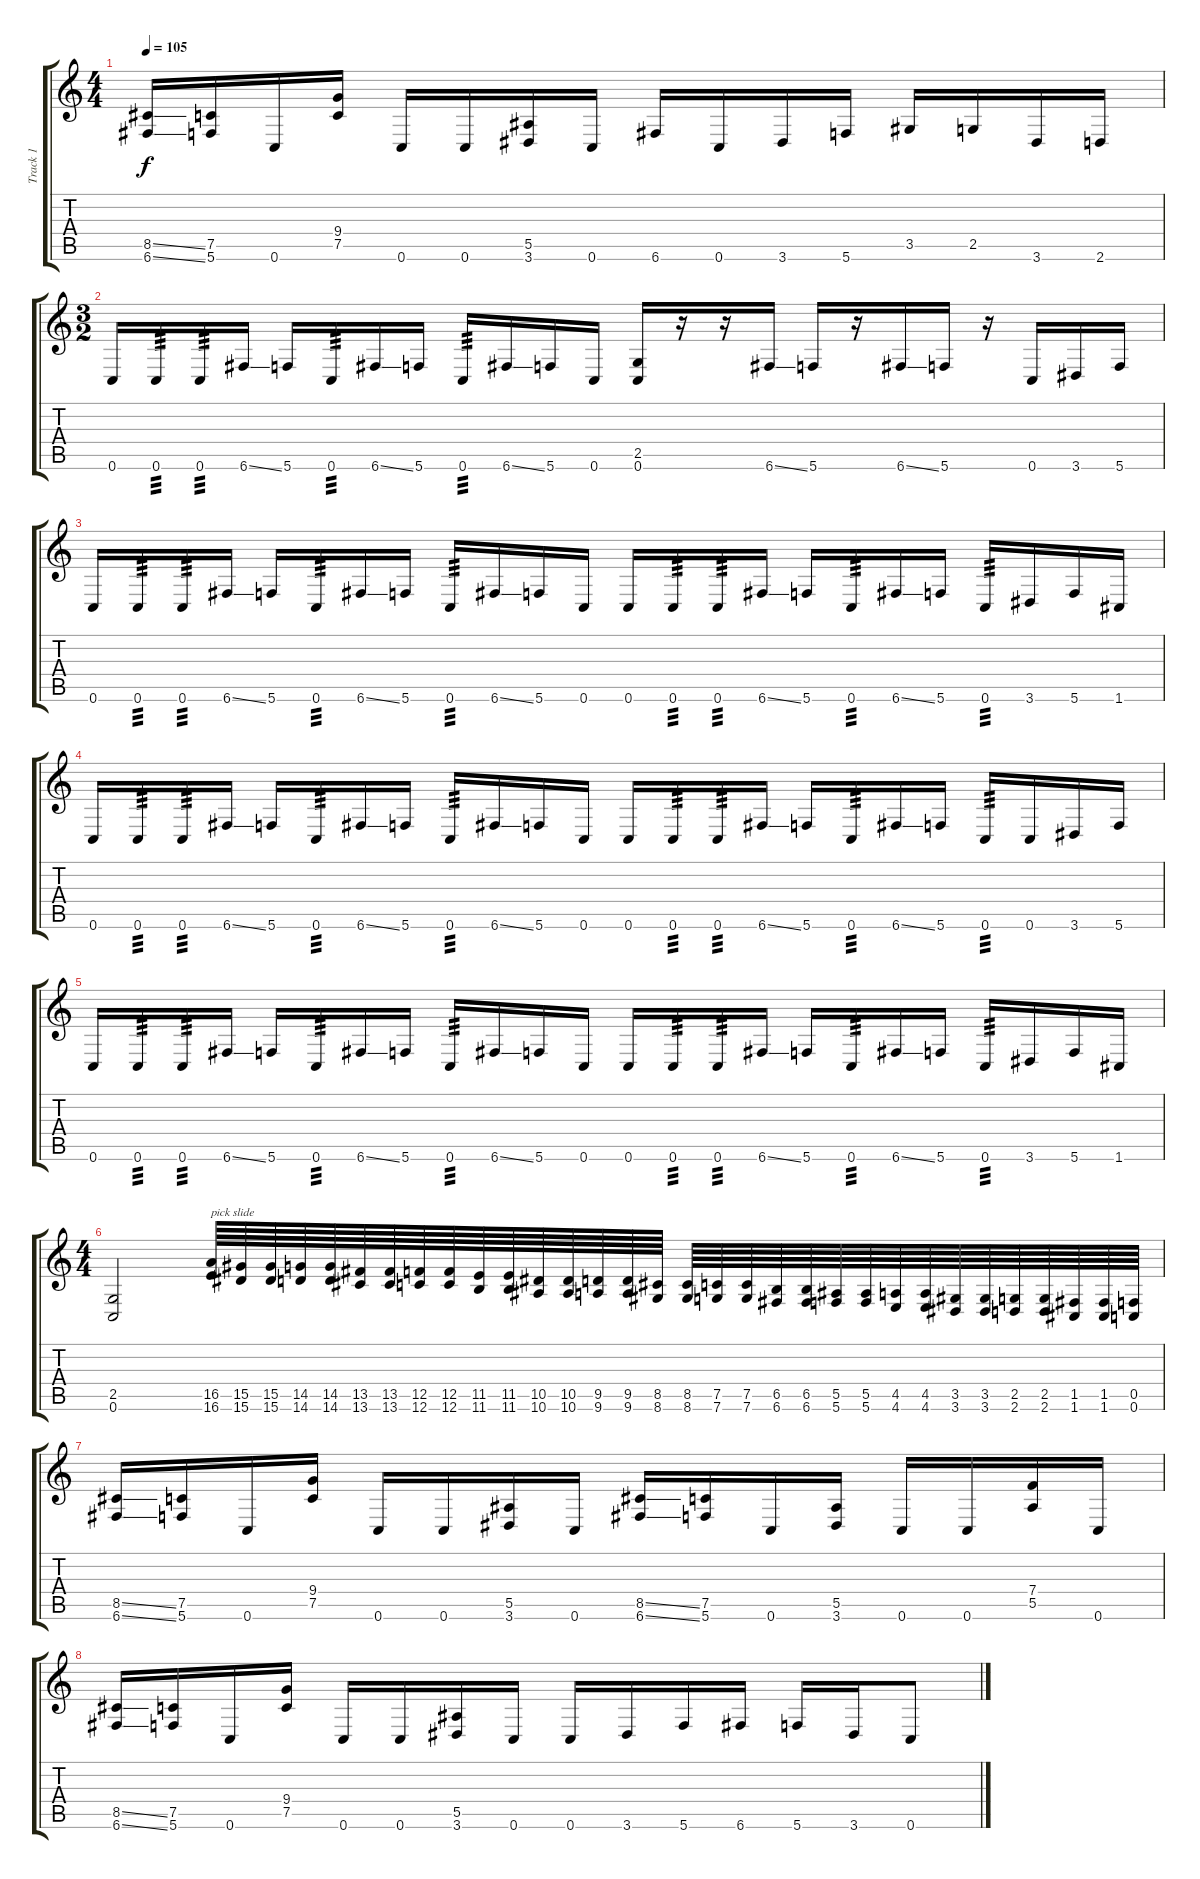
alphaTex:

\track ("Track 1" "Track 1") {instrument distortionguitar}
\staff {score tabs}
\tuning (C4 G3 Eb3 Bb2 F2 C2) {hide}
\ts (4 4)
\tempo 105
\clef g2
\ks c
(8.5{ss} 6.6{ss}).16{dy f} (7.5 5.6).16 0.6.16 (9.4 7.5).16 0.6.16 0.6.16 (5.5 3.6).16 0.6.16 6.6.16 0.6.16 3.6.16 5.6.16 3.5.16 2.5.16 3.6.16 2.6.16 |
\ts (3 2)
0.6.16 0.6.16{tp 3} 0.6.16{tp 3} 6.6{ss}.16 5.6.16 0.6.16{tp 3} 6.6{ss}.16 5.6.16 0.6.16{tp 3} 6.6{ss}.16 5.6.16 0.6.16 (2.5 0.6).16 r.16 r.16 6.6{ss}.16 5.6.16 r.16 6.6{ss}.16 5.6.16 r.16 0.6.16 3.6.16 5.6.16 |
0.6.16 0.6.16{tp 3} 0.6.16{tp 3} 6.6{ss}.16 5.6.16 0.6.16{tp 3} 6.6{ss}.16 5.6.16 0.6.16{tp 3} 6.6{ss}.16 5.6.16 0.6.16 0.6.16 0.6.16{tp 3} 0.6.16{tp 3} 6.6{ss}.16 5.6.16 0.6.16{tp 3} 6.6{ss}.16 5.6.16 0.6.16{tp 3} 3.6.16 5.6.16 1.6.16 |
0.6.16 0.6.16{tp 3} 0.6.16{tp 3} 6.6{ss}.16 5.6.16 0.6.16{tp 3} 6.6{ss}.16 5.6.16 0.6.16{tp 3} 6.6{ss}.16 5.6.16 0.6.16 0.6.16 0.6.16{tp 3} 0.6.16{tp 3} 6.6{ss}.16 5.6.16 0.6.16{tp 3} 6.6{ss}.16 5.6.16 0.6.16{tp 3} 0.6.16 3.6.16 5.6.16 |
0.6.16 0.6.16{tp 3} 0.6.16{tp 3} 6.6{ss}.16 5.6.16 0.6.16{tp 3} 6.6{ss}.16 5.6.16 0.6.16{tp 3} 6.6{ss}.16 5.6.16 0.6.16 0.6.16 0.6.16{tp 3} 0.6.16{tp 3} 6.6{ss}.16 5.6.16 0.6.16{tp 3} 6.6{ss}.16 5.6.16 0.6.16{tp 3} 3.6.16 5.6.16 1.6.16 |
\ts (4 4)
(2.5 0.6).2 (16.5 16.6).64{txt "pick slide"} (15.5 15.6).64 (15.5 15.6).64 (14.5 14.6).64 (14.5 14.6).64 (13.5 13.6).64 (13.5 13.6).64 (12.5 12.6).64 (12.5 12.6).64 (11.5 11.6).64 (11.5 11.6).64 (10.5 10.6).64 (10.5 10.6).64 (9.5 9.6).64 (9.5 9.6).64 (8.5 8.6).64 (8.5 8.6).64 (7.5 7.6).64 (7.5 7.6).64 (6.5 6.6).64 (6.5 6.6).64 (5.5 5.6).64 (5.5 5.6).64 (4.5 4.6).64 (4.5 4.6).64 (3.5 3.6).64 (3.5 3.6).64 (2.5 2.6).64 (2.5 2.6).64 (1.5 1.6).64 (1.5 1.6).64 (0.5 0.6).64 |
(8.5{ss} 6.6{ss}).16 (7.5 5.6).16 0.6.16 (9.4 7.5).16 0.6.16 0.6.16 (5.5 3.6).16 0.6.16 (8.5{ss} 6.6{ss}).16 (7.5 5.6).16 0.6.16 (5.5 3.6).16 0.6.16 0.6.16 (7.4 5.5).16 0.6.16 |
(8.5{ss} 6.6{ss}).16 (7.5 5.6).16 0.6.16 (9.4 7.5).16 0.6.16 0.6.16 (5.5 3.6).16 0.6.16 0.6.16 3.6.16 5.6.16 6.6.16 5.6.16 3.6.16 0.6.8
